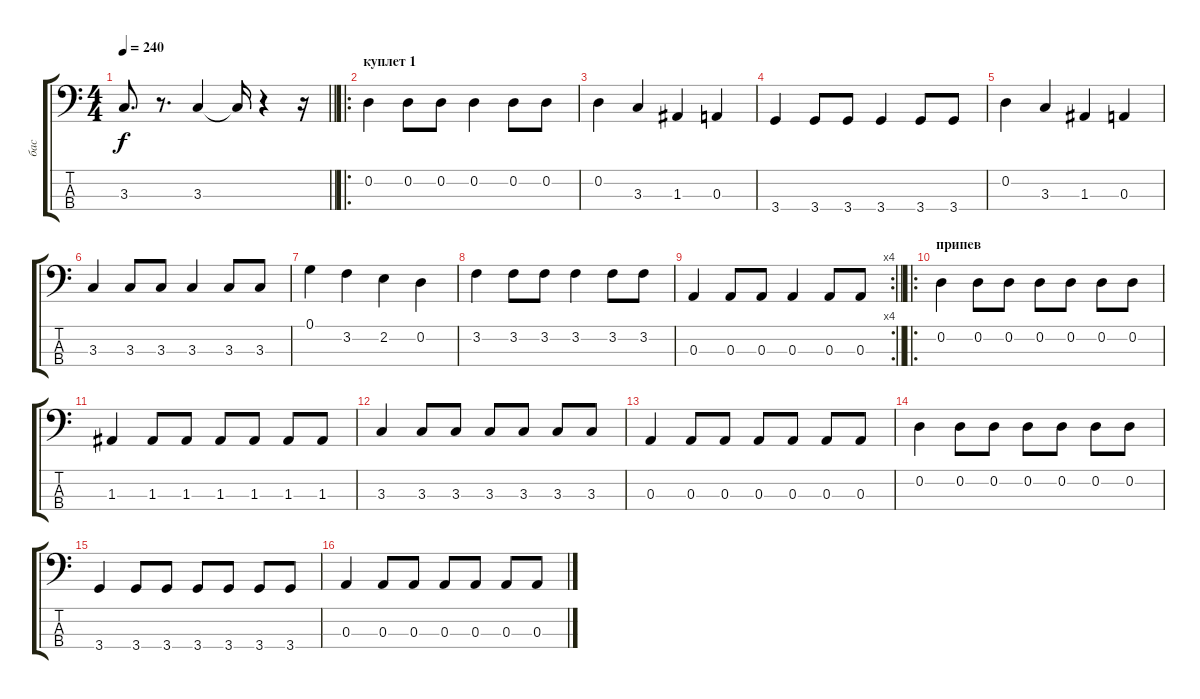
\track ("бас" "бас") {instrument electricbassfinger}
\staff {score tabs}
\tuning (G2 D2 A1 E1) {hide}
\ts (4 4)
\tempo 240
\clef f4
\barLineRight lightlight
\ks c
3.3.8{d dy f} r.8{d} 3.3.4 3.3{t}.16 r.4 r.16 |
\ro
\section ("" "куплет 1")
0.2.4 0.2.8 0.2.8 0.2.4 0.2.8 0.2.8 |
0.2.4 3.3.4 1.3.4 0.3.4 |
3.4.4 3.4.8 3.4.8 3.4.4 3.4.8 3.4.8 |
0.2.4 3.3.4 1.3.4 0.3.4 |
3.3.4 3.3.8 3.3.8 3.3.4 3.3.8 3.3.8 |
0.1.4 3.2.4 2.2.4 0.2.4 |
3.2.4 3.2.8 3.2.8 3.2.4 3.2.8 3.2.8 |
\rc 4
\barLineRight lightlight
0.3.4 0.3.8 0.3.8 0.3.4 0.3.8 0.3.8 |
\ro
\section ("" "припев")
0.2.4 0.2.8 0.2.8 0.2.8 0.2.8 0.2.8 0.2.8 |
1.3.4 1.3.8 1.3.8 1.3.8 1.3.8 1.3.8 1.3.8 |
3.3.4 3.3.8 3.3.8 3.3.8 3.3.8 3.3.8 3.3.8 |
0.3.4 0.3.8 0.3.8 0.3.8 0.3.8 0.3.8 0.3.8 |
0.2.4 0.2.8 0.2.8 0.2.8 0.2.8 0.2.8 0.2.8 |
3.4.4 3.4.8 3.4.8 3.4.8 3.4.8 3.4.8 3.4.8 |
0.3.4 0.3.8 0.3.8 0.3.8 0.3.8 0.3.8 0.3.8
